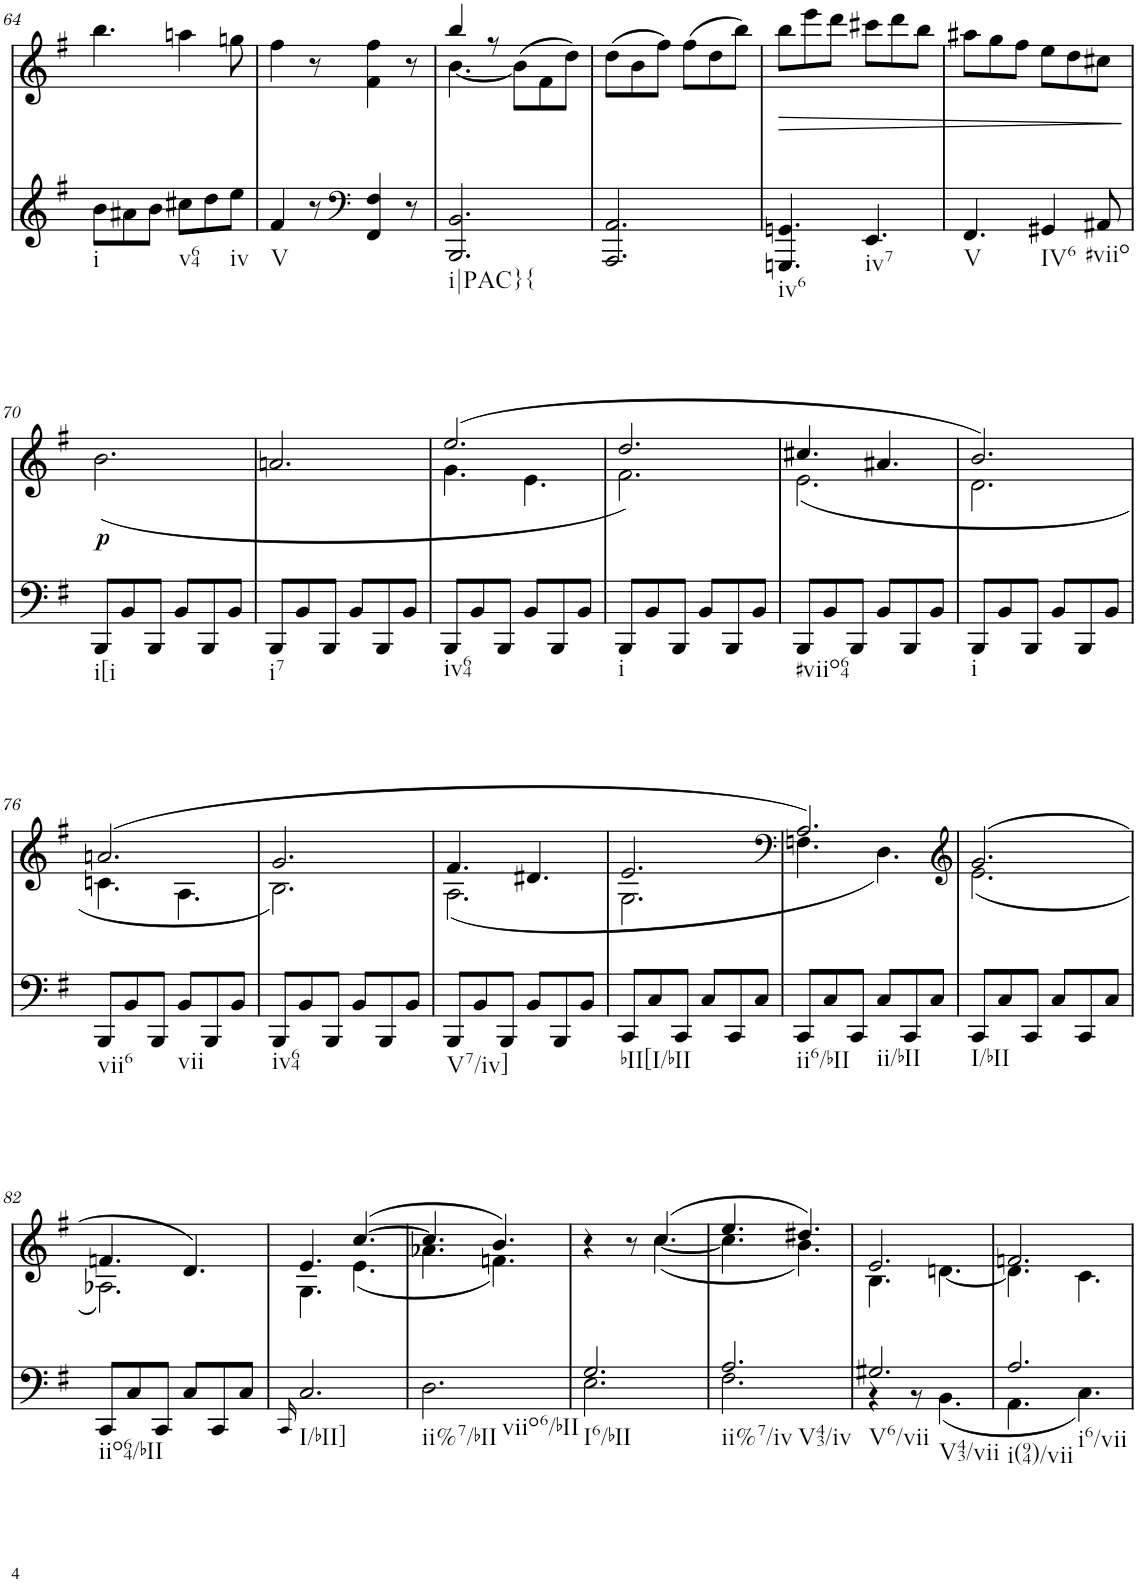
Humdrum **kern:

**kern	**kern	**text	**dynam
*part2	*part1	*part1	*part1
*staff2	*staff1	*staff1	*staff1
*I"piano	*I"piano	*	*
*I'Pno	*I'Pno	*	*
!!LO:PB:g=z
*clefG2	*clefG2	*	*
*k[f#]	*k[f#]	*	*
*e:	*e:	*	*
*M6/8	*M6/8	*	*
=64	=64	=64	=64
!LO:TX:b:t=i	!	!	!
8b\L	4.bb\	.	.
8a#X\	.	.	.
8b\J	.	.	.
!LO:TX:b:t=v64	!	!	!
8cc#X\L	4aan\	.	.
8dd\	.	.	.
!LO:TX:b:t=iv	!	!	!
8ee\J	8ggn\	.	.
=65	=65	=65	=65
!LO:TX:b:t=V	!	!	!
4f#/	4ff#\	.	.
8r	8r	.	.
*clefF4	*	*	*
4FF#/ 4F#/	4f#\ 4ff#\	.	.
8r	8r	.	.
=66	=66	=66	=66
*	*^	*	*
!LO:TX:b:t=i|PAC}{	!	!	!	!
2.BBB/ 2.BB/	4bb/	[4.b\	.	.
.	8r	.	.	.
.	4.ryy	(>8b\L]	.	.
.	.	8f#\	.	.
.	.	8dd\J)	.	.
*	*v	*v	*	*
=67	=67	=67	=67
2.AAA/ 2.AA/	(8dd\L	.	.
.	8b\	.	.
.	8ff#\J)	.	.
.	(8ff#\L	.	.
.	8dd\	.	.
.	8bb\J)	.	.
=68	=68	=68	=68
!LO:TX:b:t=iv6	!	!	!
!	!	!	!LO:HP:b
4.GGGn/ 4.GGn/	8bb\L	.	>
.	8eee\	.	.
.	8ddd\J	.	.
!LO:TX:b:t=iv7	!	!	!
4.EE/	8ccc#X\L	.	.
.	8ddd\	.	.
.	8bb\J	.	.
=69	=69	=69	=69
!LO:TX:b:t=V	!	!	!
4.FF#/	8aa#X\L	.	.
.	8gg\	.	.
.	8ff#\J	.	.
!LO:TX:b:t=IV6	!	!	!
4GG#X/	8ee\L	.	.
.	8dd\	.	.
!LO:TX:b:t=#viio	!	!	!
8AA#X/	8cc#X\J	.	.
.	.	.	]
!!LO:LB:g=z
=70	=70	=70	=70
!LO:TX:b:t=i[i	!	!	!
!	!	!LO:LY:b	!
8BBB/L	(<2.b\	.	.
8BB/	.	.	.
8BBB/J	.	.	.
8BB/L	.	.	.
8BBB/	.	.	.
8BB/J	.	.	.
=71	=71	=71	=71
!LO:TX:b:t=i7	!	!	!
8BBB/L	2.an/	.	.
8BB/	.	.	.
8BBB/J	.	.	.
8BB/L	.	.	.
8BBB/	.	.	.
8BB/J	.	.	.
=72	=72	=72	=72
*	*^	*	*
!LO:TX:b:t=iv64	!	!	!	!
8BBB/L	(2.ee/	4.g\	.	.
8BB/	.	.	.	.
8BBB/J	.	.	.	.
8BB/L	.	4.e\	.	.
8BBB/	.	.	.	.
8BB/J	.	.	.	.
=73	=73	=73	=73	=73
!LO:TX:b:t=i	!	!	!	!
8BBB/L	2.dd/)	2.f#\	.	.
8BB/	.	.	.	.
8BBB/J	.	.	.	.
8BB/L	.	.	.	.
8BBB/	.	.	.	.
8BB/J	.	.	.	.
=74	=74	=74	=74	=74
!LO:TX:b:t=#viio64	!	!	!	!
8BBB/L	4.cc#X/	(2.e\	.	.
8BB/	.	.	.	.
8BBB/J	.	.	.	.
8BB/L	4.a#X/	.	.	.
8BBB/	.	.	.	.
8BB/J	.	.	.	.
=75	=75	=75	=75	=75
!LO:TX:b:t=i	!	!	!	!
8BBB/L	2.b/)	2.d\	.	.
8BB/	.	.	.	.
8BBB/J	.	.	.	.
8BB/L	.	.	.	.
8BBB/	.	.	.	.
8BB/J	.	.	.	.
!!LO:LB:g=z	!!
=76	=76	=76	=76	=76
!LO:TX:b:t=vii6	!	!	!	!
8BBB/L	(2.an/	4.cn\	.	.
8BB/	.	.	.	.
8BBB/J	.	.	.	.
!LO:TX:b:t=vii	!	!	!	!
8BB/L	.	4.A\	.	.
8BBB/	.	.	.	.
8BB/J	.	.	.	.
=77	=77	=77	=77	=77
!LO:TX:b:t=iv64	!	!	!	!
8BBB/L	2.g/	2.B\)	.	.
8BB/	.	.	.	.
8BBB/J	.	.	.	.
8BB/L	.	.	.	.
8BBB/	.	.	.	.
8BB/J	.	.	.	.
=78	=78	=78	=78	=78
!LO:TX:b:t=V7/iv]	!	!	!	!
8BBB/L	4.f#/	(2.A\	.	.
8BB/	.	.	.	.
8BBB/J	.	.	.	.
8BB/L	4.d#X/	.	.	.
8BBB/	.	.	.	.
8BB/J	.	.	.	.
=79	=79	=79	=79	=79
!LO:TX:b:t=bII[I/bII	!	!	!	!
8CC/L	2.e/	2.G\	.	.
8C/	.	.	.	.
8CC/J	.	.	.	.
8C/L	.	.	.	.
8CC/	.	.	.	.
8C/J	.	.	.	.
=80	=80	=80	=80	=80
*	*clefF4	*	*	*
!LO:TX:b:t=ii6/bII	!	!	!	!
8CC/L	2.A/)	4.Fn\	.	.
8C/	.	.	.	.
8CC/J	.	.	.	.
!LO:TX:b:t=ii/bII	!	!	!	!
8C/L	.	4.D\)	.	.
8CC/	.	.	.	.
8C/J	.	.	.	.
=81	=81	=81	=81	=81
*	*clefG2	*	*	*
!LO:TX:b:t=I/bII	!	!	!	!
8CC/L	(2.g/	(2.e\	.	.
8C/	.	.	.	.
8CC/J	.	.	.	.
8C/L	.	.	.	.
8CC/	.	.	.	.
8C/J	.	.	.	.
!!LO:LB:g=z	!!
=82	=82	=82	=82	=82
!LO:TX:b:t=iio64/bII	!	!	!	!
8CC/L	4.fn/	2.A-X\)	.	.
8C/	.	.	.	.
8CC/J	.	.	.	.
8C/L	4.d/)	.	.	.
8CC/	.	.	.	.
8C/J	.	.	.	.
=83	=83	=83	=83	=83
16qCC/	.	.	.	.
!LO:TX:b:t=I/bII]	!	!	!	!
2.C/	4.e/	4.G\	.	.
.	([4.cc/	(4.e\	.	.
=84	=84	=84	=84	=84
!LO:TX:b:t=ii%7/bII	!	!	!	!
!LO:TX:b:t=viio6/bII	!	!	!	!
2.D\	4.cc/]	4.a-X\	.	.
.	4.b/)	4.fn\)	.	.
=85	=85	=85	=85	=85
*^	*	*	*	*
!LO:TX:b:t=I6/bII	!	!	!	!	!
2.G/	2.E\	4r	4.ryy	.	.
.	.	8r	.	.	.
.	.	((<[<4.cc/	4.cc\	.	.
=86	=86	=86	=86	=86	=86
!LO:TX:b:t=ii%7/iv	!	!	!	!	!
!LO:TX:b:t=V43/iv	!	!	!	!	!
2.A/	2.F#\	4.ee/	4.cc\]	.	.
.	.	4.dd#X/)	4.b\)	.	.
=87	=87	=87	=87	=87	=87
!LO:TX:b:t=V6/vii	!	!	!	!	!
!LO:TX:b:t=V43/vii	!	!	!	!	!
2.G#X/	4r	2.e/	4.B\	.	.
.	8r	.	.	.	.
.	(4.BB\	.	[4.dn\	.	.
=88	=88	=88	=88	=88	=88
!LO:TX:b:t=i(94)/vii	!	!	!	!	!
!LO:TX:b:t=i6/vii	!	!	!	!	!
2.A/	4.AA\	2.fn/	4.d\]	.	.
.	4.C\)	.	4.c\	.	.
*v	*v	*	*	*	*
*	*v	*v	*	*
=	=	=	=
*-	*-	*-	*-
